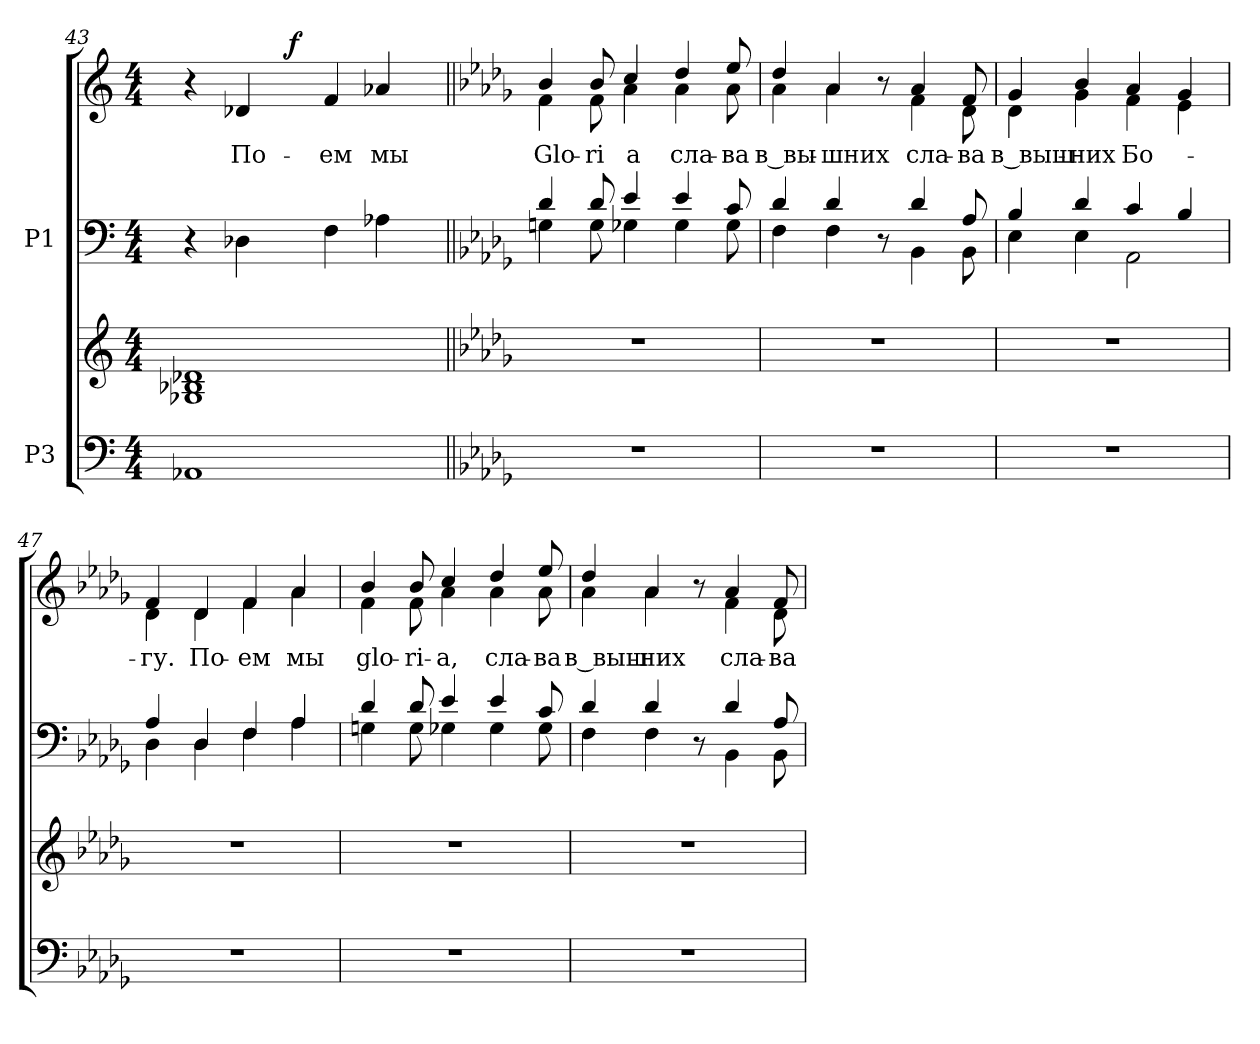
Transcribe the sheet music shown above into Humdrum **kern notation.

**kern	**kern	**kern	**kern	**text	**dynam
*part2	*part2	*part1	*part1	*part1	*part1
*staff4	*staff3	*staff2	*staff1	*staff1	*staff1/2
*I"P3	*	*I"P1	*	*	*
!!LO:LB:g=z
*clefF4	*clefG2	*clefF4	*clefG2	*	*
*k[]	*k[]	*k[]	*k[]	*	*
*C:	*C:	*C:	*C:	*	*
*M4/4	*M4/4	*M4/4	*M4/4	*	*
=43	=43	=43	=43	=43	=43
*	*	*^	*	*	*
1AA-Xi	1G-Xi 1B-Xi 1d-Xi	4r	4ryy	4r	.	.
!	!	!	!	!	!LO:LY:b:color=#000000	!
.	.	4D-Xi\	16ryy	4d-Xi/	По-	.
.	.	.	32ryy	.	.	.
.	.	.	64ryy	.	.	.
.	.	.	128ryy	.	.	.
.	.	.	1024ryy	.	.	.
.	.	.	2ryy	.	.	f
!	!	!	!	!	!LO:LY:b:color=#000000	!
.	.	4Fi\	.	4fi/	-ем	.
!	!	!	!	!	!LO:LY:b:color=#000000	!
.	.	4A-Xi\	.	4a-Xi/	мы	.
.	.	.	8ryy	.	.	.
.	.	.	256..ryy	.	.	.
=44||	=44||	=44||	=44||	=44||	=44||	=44||
*k[b-e-a-d-g-]	*k[b-e-a-d-g-]	*k[b-e-a-d-g-]	*	*k[b-e-a-d-g-]	*	*
*D-:	*D-:	*D-:	*	*D-:	*	*
!	!	!	!	!	!LO:LY:b:color=#000000	!
*	*	*	*	*^	*	*
1r	1r	4d-i/	4Gni\	4b-i/	4fi\	Glo-	.
!	!	!	!	!	!	!LO:LY:b:color=#000000	!
.	.	8d-i/	8Gi\	8b-i/	8fi\	-ri	.
!	!	!	!	!	!	!LO:LY:b:color=#000000	!
.	.	4e-i/	4G-Xi\	4cci/	4a-i\	a	.
!	!	!	!	!	!	!LO:LY:b:color=#000000	!
.	.	4e-i/	4G-i\	4dd-i/	4a-i\	сла-	.
!	!	!	!	!	!	!LO:LY:b:color=#000000	!
.	.	8ci/	8G-i\	8ee-i/	8a-i\	-ва	.
=45	=45	=45	=45	=45	=45	=45	=45
!	!	!	!	!	!	!LO:LY:b:color=#000000	!
1r	1r	4d-i/	4Fi\	4dd-i/	4a-i\	в_вы-	.
!	!	!	!	!	!	!LO:LY:b:color=#000000	!
.	.	4d-i/	4Fi\	4a-i/	4a-i\	-шних	.
.	.	8r	8ryy	8r	8ryy	.	.
!	!	!	!	!	!	!LO:LY:b:color=#000000	!
.	.	4d-i/	4BB-i\	4a-i/	4fi\	сла-	.
!	!	!	!	!	!	!LO:LY:b:color=#000000	!
.	.	8A-i/	8BB-i\	8fi/	8d-i\	-ва	.
=46	=46	=46	=46	=46	=46	=46	=46
!	!	!	!	!	!	!LO:LY:b:color=#000000	!
1r	1r	4B-i/	4E-i\	4g-i/	4d-i\	в_выш-	.
!	!	!	!	!	!	!LO:LY:b:color=#000000	!
.	.	4d-i/	4E-i\	4b-i/	4g-i\	-них	.
!	!	!	!	!	!	!LO:LY:b:color=#000000	!
.	.	4ci/	2AA-i\	4a-i/	4fi\	Бо-	.
.	.	4B-i/	.	4g-i/	4e-i\	.	.
=47	=47	=47	=47	=47	=47	=47	=47
!	!	!	!	!	!	!LO:LY:b:color=#000000	!
1r	1r	4A-i/	4D-i\	4fi/	4d-i\	-гу.	.
!	!	!	!	!	!	!LO:LY:b:color=#000000	!
.	.	4D-i/	4D-i\	4d-i/	4d-i\	По-	.
!	!	!	!	!	!	!LO:LY:b:color=#000000	!
.	.	4Fi/	4Fi\	4fi/	4fi\	-ем	.
!	!	!	!	!	!	!LO:LY:b:color=#000000	!
.	.	4A-i/	4A-i\	4a-i/	4a-i\	мы	.
=48	=48	=48	=48	=48	=48	=48	=48
!	!	!	!	!	!	!LO:LY:b:color=#000000	!
1r	1r	4d-i/	4Gni\	4b-i/	4fi\	glo-	.
!	!	!	!	!	!	!LO:LY:b:color=#000000	!
.	.	8d-i/	8Gi\	8b-i/	8fi\	-ri-	.
!	!	!	!	!	!	!LO:LY:b:color=#000000	!
.	.	4e-i/	4G-Xi\	4cci/	4a-i\	-a,	.
!	!	!	!	!	!	!LO:LY:b:color=#000000	!
.	.	4e-i/	4G-i\	4dd-i/	4a-i\	сла-	.
!	!	!	!	!	!	!LO:LY:b:color=#000000	!
.	.	8ci/	8G-i\	8ee-i/	8a-i\	-ва	.
!!LO:LB:g=z	!!
=49	=49	=49	=49	=49	=49	=49	=49
!	!	!	!	!	!	!LO:LY:b:color=#000000	!
1r	1r	4d-i/	4Fi\	4dd-i/	4a-i\	в_выш-	.
!	!	!	!	!	!	!LO:LY:b:color=#000000	!
.	.	4d-i/	4Fi\	4a-i/	4a-i\	-них	.
.	.	8r	8ryy	8r	8ryy	.	.
!	!	!	!	!	!	!LO:LY:b:color=#000000	!
.	.	4d-i/	4BB-i\	4a-i/	4fi\	сла-	.
!	!	!	!	!	!	!LO:LY:b:color=#000000	!
.	.	8A-i/	8BB-i\	8fi/	8d-i\	-ва	.
*	*	*v	*v	*	*	*	*
*	*	*	*v	*v	*	*
=	=	=	=	=	=
*-	*-	*-	*-	*-	*-
